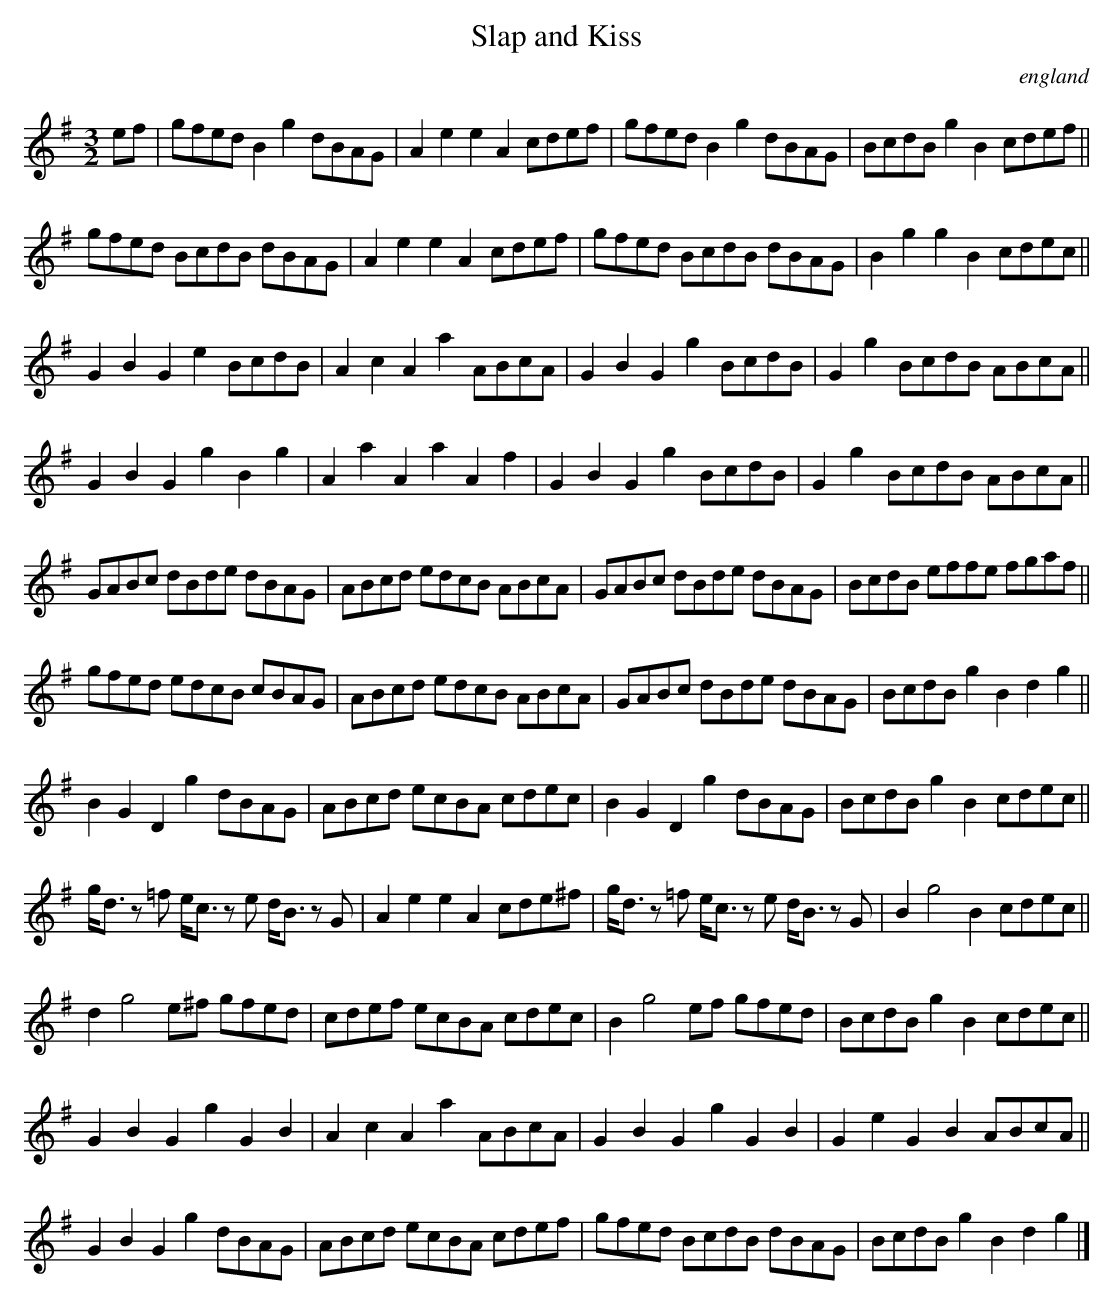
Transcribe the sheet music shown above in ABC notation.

X:1
T:Slap and Kiss
O:england
M:3/2
L:1/8
K:G
ef |\
gfed B2 g2 dBAG | A2 e2 e2 A2 cdef |\
gfed B2 g2 dBAG | BcdB  g2 B2 cdef ||
gfed BcdB dBAG | A2 e2 e2 A2 cdef |\
gfed BcdB dBAG | B2 g2 g2 B2 cdec ||
G2 B2 G2 e2 BcdB | A2 c2 A2 a2 ABcA |\
G2 B2 G2 g2 BcdB | G2 g2 BcdB  ABcA ||
G2 B2 G2 g2B2 g2 | A2 a2 A2 a2 A2 f2 |\
G2 B2 G2 g2 BcdB | G2 g2 BcdB  ABcA ||
GABc dBde dBAG | ABcd edcB ABcA |\
GABc dBde dBAG | BcdB effe fgaf ||
gfed edcB cBAG | ABcd edcB  ABcA |\
GABc dBde dBAG | BcdB g2 B2 d2 g2 ||
B2 G2 D2 g2 dBAG | ABcd ecBA  cdec |\
B2 G2 D2 g2 dBAG | BcdB g2 B2 cdec ||
g<d z =f e<c z e d<B z G | A2 e2 e2 A2 cde^f |\
g<d z =f e<c z e d<B z G | B2 g4    B2 cdec ||
d2 g4 e^f gfed | cdef ecBA cdec |\
B2 g4 ef gfed | BcdB g2 B2 cdec ||
G2 B2 G2 g2 G2 B2 | A2 c2 A2 a2 ABcA |\
G2 B2 G2 g2 G2 B2 | G2 e2 G2 B2 ABcA ||
G2 B2 G2 g2 dBAG | ABcd ecBA  cdef  |\
gfed  BcdB  dBAG | BcdB g2 B2 d2 g2 |]
